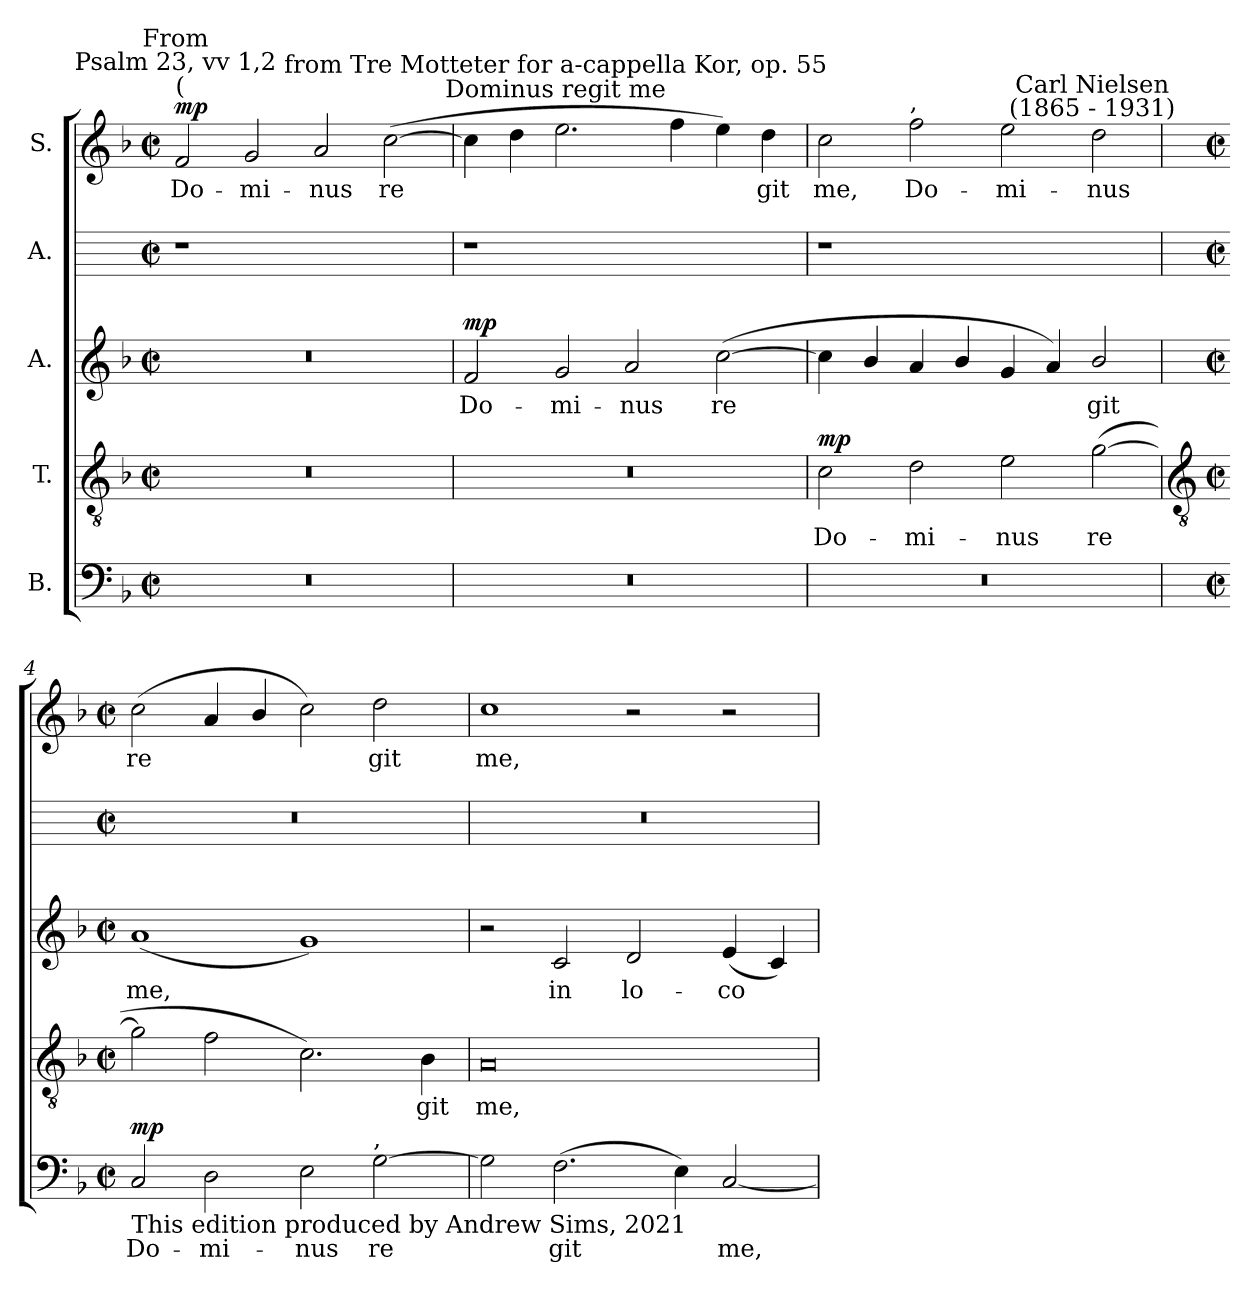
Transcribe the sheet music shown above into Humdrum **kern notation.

**kern	**text	**dynam	**kern	**text	**dynam	**kern	**text	**dynam	**kern	**kern	**text	**dynam
*part5	*part5	*part5	*part4	*part4	*part4	*part3	*part3	*part3	*part2	*part1	*part1	*part1
*staff5	*staff5	*staff5	*staff4	*staff4	*staff4	*staff3	*staff3	*staff3	*staff2	*staff1	*staff1	*staff1
*I"B.	*	*	*I"T.	*	*	*I"A.	*	*	*I"A.	*I"S.	*	*
*clefF4	*	*	*clefGv2	*	*	*clefG2	*	*	*	*clefG2	*	*
*k[b-]	*	*	*k[b-]	*	*	*k[b-]	*	*	*	*k[b-]	*	*
*F:	*	*	*F:	*	*	*F:	*	*	*	*F:	*	*
*M4/2	*	*	*M4/2	*	*	*M4/2	*	*	*M2/2	*M4/2	*	*
*met(c|)	*	*	*met(c|)	*	*	*met(c|)	*	*	*met(c|)	*met(c|)	*	*
=1	=1	=1	=1	=1	=1	=1	=1	=1	=1	=1	=1	=1
!	!	!	!	!	!	!	!	!	!	!LO:TX:a:t=(	!	!
!	!	!	!	!	!	!	!	!	!	!LO:TX:a:cj:t=From\nPsalm 23, vv 1,2	!	!
!	!	!	!	!	!	!	!	!	!	!	!LO:LY:b	!LO:DY:a
0r	.	.	0r	.	.	0r	.	.	1r	2f	Do-	mp
!	!	!	!	!	!	!	!	!	!	!	!LO:LY:b	!
.	.	.	.	.	.	.	.	.	.	2g	-mi-	.
!	!	!	!	!	!	!	!	!	!	!	!LO:LY:b	!
.	.	.	.	.	.	.	.	.	1ryy	2a	-nus	.
!	!	!	!	!	!	!	!	!	!	!	!LO:LY:b	!
.	.	.	.	.	.	.	.	.	.	(>[2cc	re	.
=2	=2	=2	=2	=2	=2	=2	=2	=2	=2	=2	=2	=2
!	!	!	!	!	!	!	!LO:LY:b	!LO:DY:a	!	!	!	!
0r	.	.	0r	.	.	2f	Do-	mp	1r	4cc]	.	.
.	.	.	.	.	.	.	.	.	.	4dd	.	.
!	!	!	!	!	!	!	!	!	!	!LO:TX:a:cj:t=Dominus regit me	!	!
!	!	!	!	!	!	!	!	!	!	!LO:TX:a:cj:t=from Tre Motteter for a-cappella Kor, op. 55	!	!
!	!	!	!	!	!	!	!LO:LY:b	!	!	!	!	!
.	.	.	.	.	.	2g	-mi-	.	.	2.ee	.	.
!	!	!	!	!	!	!	!LO:LY:b	!	!	!	!	!
.	.	.	.	.	.	2a	-nus	.	1ryy	.	.	.
.	.	.	.	.	.	.	.	.	.	4ff	.	.
!	!	!	!	!	!	!	!LO:LY:b	!	!	!	!	!
.	.	.	.	.	.	(<[2cc	re	.	.	4ee)	.	.
!	!	!	!	!	!	!	!	!	!	!	!LO:LY:b	!
.	.	.	.	.	.	.	.	.	.	4dd	git	.
=3	=3	=3	=3	=3	=3	=3	=3	=3	=3	=3	=3	=3
!	!	!	!	!LO:LY:b	!LO:DY:a	!	!	!	!	!	!LO:LY:b	!
0r	.	.	2c	Do-	mp	4cc]	.	.	1r	2cc	me,	.
.	.	.	.	.	.	4b-/	.	.	.	.	.	.
!	!	!	!	!	!	!	!	!	!	!LO:TX:a:t=,	!	!
!	!	!	!	!LO:LY:b	!	!	!	!	!	!	!LO:LY:b	!
.	.	.	2d	-mi-	.	4a/	.	.	.	2ff	Do-	.
.	.	.	.	.	.	4b-/	.	.	.	.	.	.
!	!	!	!	!LO:LY:b	!	!	!	!	!	!	!LO:LY:b	!
.	.	.	2e	-nus	.	4g/	.	.	1ryy	2ee	-mi-	.
.	.	.	.	.	.	4a/)	.	.	.	.	.	.
!	!	!	!	!	!	!	!	!	!	!LO:TX:a:cj:t=Carl Nielsen\n(1865 - 1931)	!	!
!	!	!	!	!LO:LY:b	!	!	!LO:LY:b	!	!	!	!LO:LY:b	!
.	.	.	(>[2g	re	.	2b-/	git	.	.	2dd	-nus	.
!!LO:LB:g=z
=4	=4	=4	=4	=4	=4	=4	=4	=4	=4	=4	=4	=4
*	*	*	*clefGv2	*	*	*	*	*	*	*	*	*
*M4/2	*	*	*M4/2	*	*	*M4/2	*	*	*M4/2	*M4/2	*	*
*met(c|)	*	*	*met(c|)	*	*	*met(c|)	*	*	*met(c|)	*met(c|)	*	*
!LO:TX:b:t=This edition produced by Andrew Sims, 2021	!	!	!	!	!	!	!	!	!	!	!	!
!	!LO:LY:b	!LO:DY:a	!	!	!	!	!LO:LY:b	!	!	!	!LO:LY:b	!
2C	Do-	mp	2g]	.	.	(<1a	me,	.	0r	(>2cc	re	.
!	!LO:LY:b	!	!	!	!	!	!	!	!	!	!	!
2D	-mi-	.	2f	.	.	.	.	.	.	4a	.	.
.	.	.	.	.	.	.	.	.	.	4b-/	.	.
!	!LO:LY:b	!	!	!	!	!	!	!	!	!	!	!
2E	-nus	.	2.c)	.	.	1g)	.	.	.	2cc)	.	.
!LO:TX:a:t=,	!	!	!	!	!	!	!	!	!	!	!	!
!	!LO:LY:b	!	!	!	!	!	!	!	!	!	!LO:LY:b	!
[2G	re	.	.	.	.	.	.	.	.	2dd	git	.
!	!	!	!	!LO:LY:b	!	!	!	!	!	!	!	!
.	.	.	4B-	git	.	.	.	.	.	.	.	.
=5	=5	=5	=5	=5	=5	=5	=5	=5	=5	=5	=5	=5
!	!	!	!	!LO:LY:b	!	!	!	!	!	!	!LO:LY:b	!
2G]	.	.	0A	me,	.	2r	.	.	0r	1cc	me,	.
!	!LO:LY:b	!	!	!	!	!	!LO:LY:b	!	!	!	!	!
(>2.F	git	.	.	.	.	2c	in	.	.	.	.	.
!	!	!	!	!	!	!	!LO:LY:b	!	!	!	!	!
.	.	.	.	.	.	2d	lo-	.	.	2r	.	.
4E)	.	.	.	.	.	.	.	.	.	.	.	.
!	!LO:LY:b	!	!	!	!	!	!LO:LY:b	!	!	!	!	!
[2C	me,	.	.	.	.	(<4e	-co	.	.	2r	.	.
.	.	.	.	.	.	4c)	.	.	.	.	.	.
=	=	=	=	=	=	=	=	=	=	=	=	=
*-	*-	*-	*-	*-	*-	*-	*-	*-	*-	*-	*-	*-
